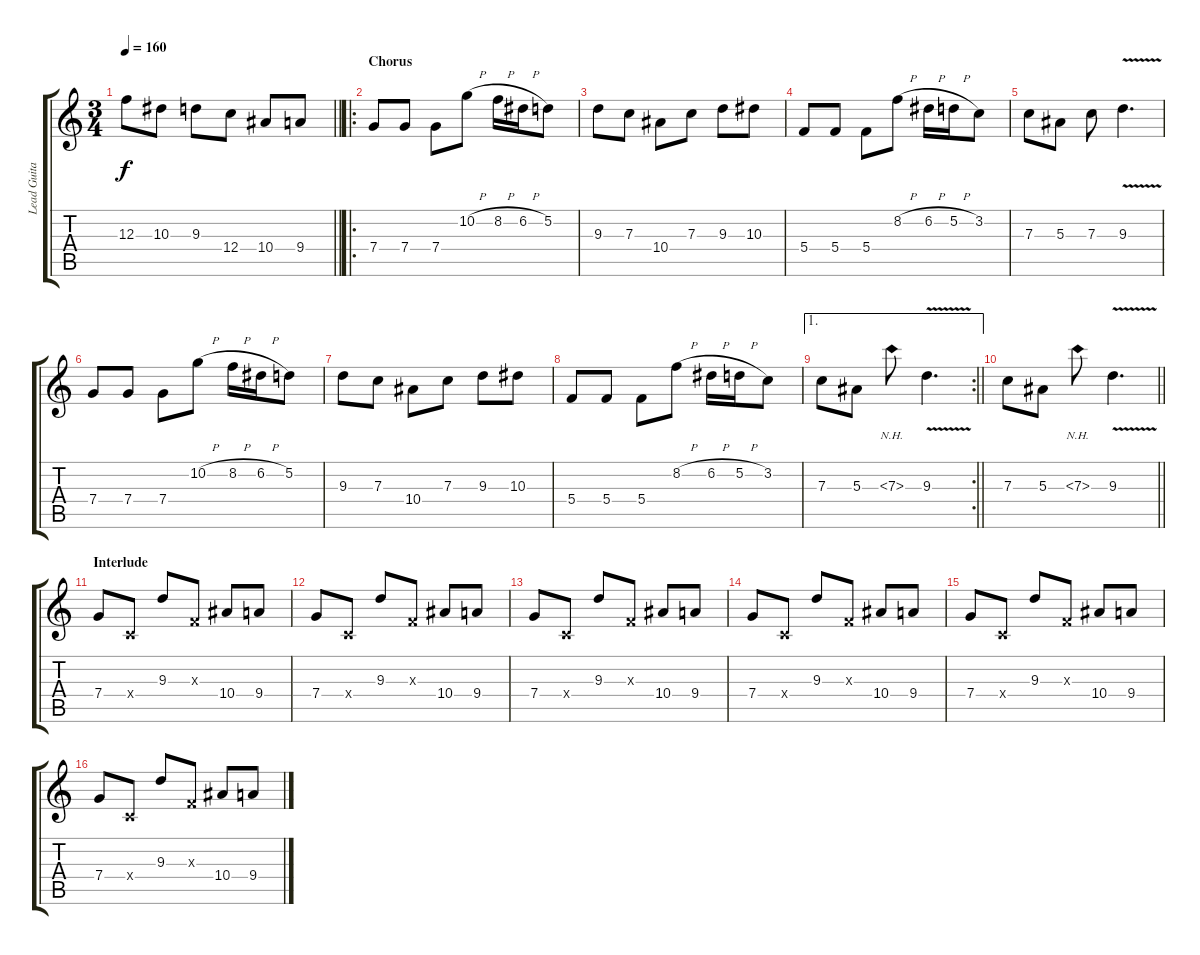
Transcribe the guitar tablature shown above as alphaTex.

\track ("Lead Guitar" "Lead Guita") {instrument distortionguitar}
\staff {score tabs}
\tuning (D4 A3 F3 C3 G2 D2) {hide}
\ts (3 4)
\tempo 160
\clef g2
\barLineRight lightlight
\ks c
12.3.8{dy f} 10.3.8 9.3.8 12.4.8 10.4.8 9.4.8 |
\ro
\section ("" "Chorus")
7.4.8 7.4.8 7.4.8 10.2{h}.8 8.2{h}.16 6.2{h}.16 5.2.8 |
9.3.8 7.3.8 10.4.8 7.3.8 9.3.8 10.3.8 |
5.4.8 5.4.8 5.4.8 8.2{h}.8 6.2{h}.16 5.2{h}.16 3.2.8 |
7.3.8 5.3.8 7.3.8 9.3{v}.4{d} |
7.4.8 7.4.8 7.4.8 10.2{h}.8 8.2{h}.16 6.2{h}.16 5.2.8 |
9.3.8 7.3.8 10.4.8 7.3.8 9.3.8 10.3.8 |
5.4.8 5.4.8 5.4.8 8.2{h}.8 6.2{h}.16 5.2{h}.16 3.2.8 |
\ae 1
\rc 2
\barLineRight lightlight
7.3.8 5.3.8 7.3{nh}.8 9.3{v}.4{d} |
\barLineRight lightlight
7.3.8 5.3.8 7.3{nh}.8 9.3{v}.4{d} |
\section ("" "Interlude")
7.4.8 0.4{x}.8 9.3.8 0.3{x}.8 10.4.8 9.4.8 |
7.4.8 0.4{x}.8 9.3.8 0.3{x}.8 10.4.8 9.4.8 |
7.4.8 0.4{x}.8 9.3.8 0.3{x}.8 10.4.8 9.4.8 |
7.4.8 0.4{x}.8 9.3.8 0.3{x}.8 10.4.8 9.4.8 |
7.4.8 0.4{x}.8 9.3.8 0.3{x}.8 10.4.8 9.4.8 |
7.4.8 0.4{x}.8 9.3.8 0.3{x}.8 10.4.8 9.4.8
